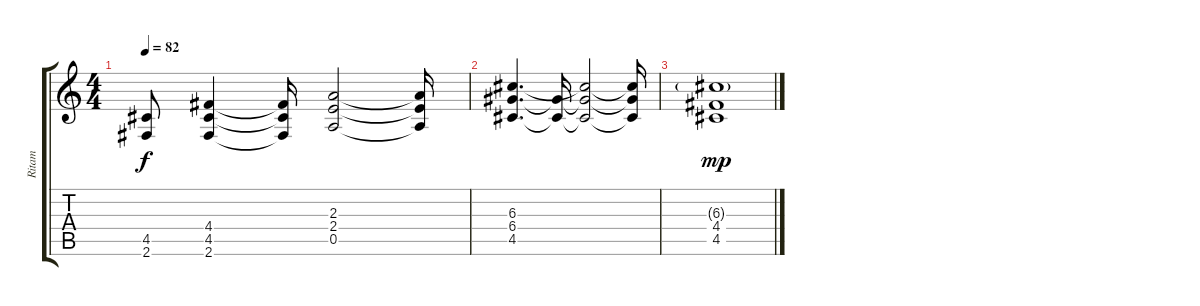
\track ("Ritam" "Ritam") {instrument overdrivenguitar}
\staff {score tabs}
\tuning (E4 B3 G3 D3 A2 E2) {hide}
\ts (4 4)
\tempo 82
\clef g2
\ks c
(4.5 2.6).8{dy f} (4.4 4.5 2.6).4 (4.4{t} 4.5{t} 2.6{t}).16 (2.3 2.4 0.5).2 (2.3{t} 2.4{t} 0.5{t}).16 |
(6.3 6.4 4.5).4{d} (6.4{t} 4.5{t}).16 (6.3{t} 6.4{t} 4.5{t}).2 (6.3{t} 6.4{t} 4.5{t}).16 |
(6.3{g} 4.4 4.5).1{dy mp}
